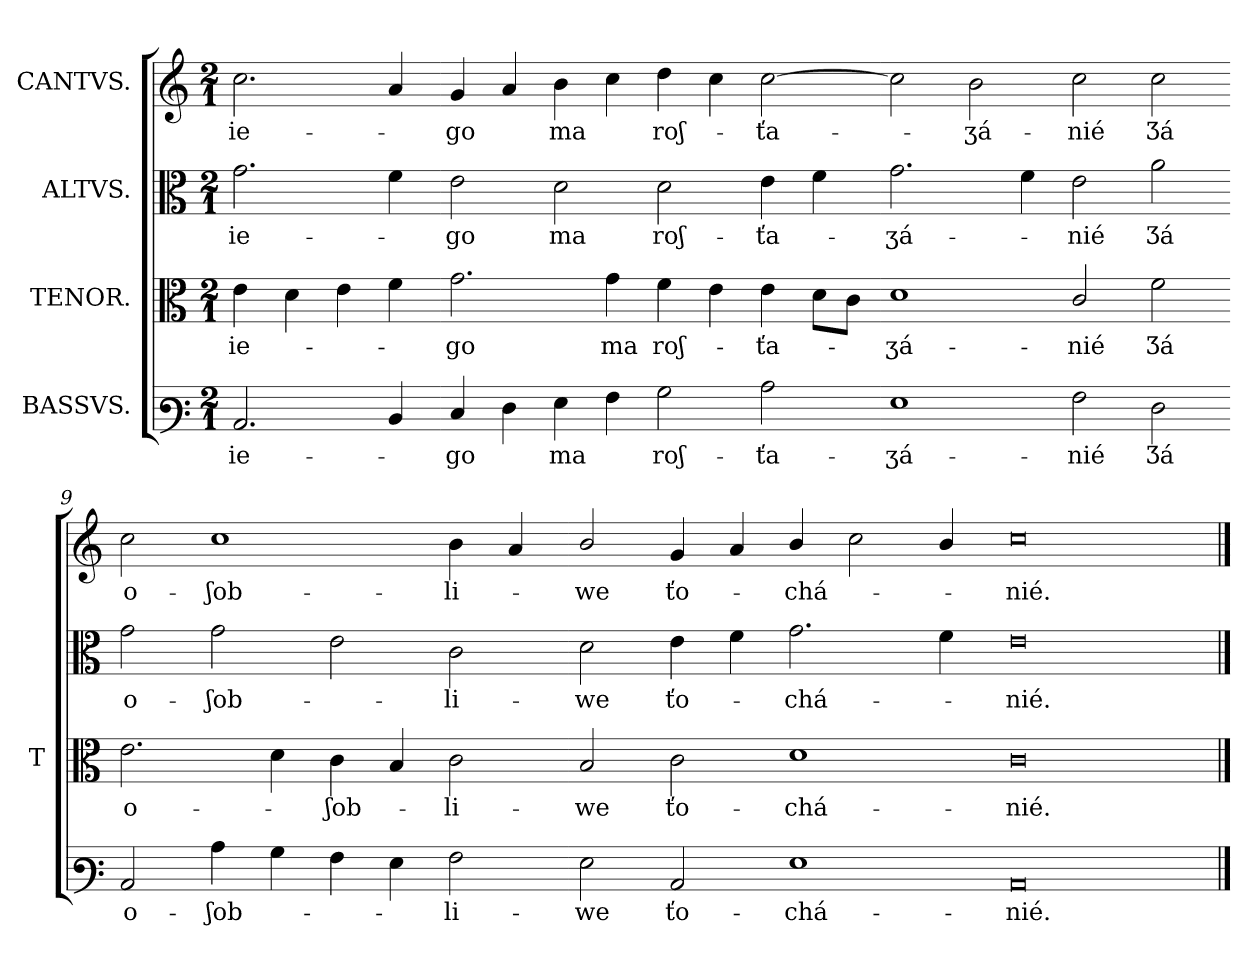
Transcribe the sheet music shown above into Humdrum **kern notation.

**kern	**text	**kern	**text	**kern	**text	**kern	**text
*part4	*part4	*part3	*part3	*part2	*part2	*part1	*part1
*staff4	*staff4	*staff3	*staff3	*staff2	*staff2	*staff1	*staff1
*I"BASSVS.	*	*I"TENOR.	*	*I"ALTVS.	*	*I"CANTVS.	*
*	*	*I'T	*	*	*	*	*
*clefF3	*	*clefC3	*	*clefC3	*	*clefG2	*
*k[]	*	*k[]	*	*k[]	*	*k[]	*
*C:	*	*C:	*	*C:	*	*C:	*
*M2/1	*	*M2/1	*	*M2/1	*	*M2/1	*
=	=	=	=	=	=	=	=
2.C	ie-	4e	ie-	2.g	ie-	2.cc	ie-
.	.	4d	.	.	.	.	.
.	.	4e	.	.	.	.	.
4D	.	4f	.	4f	.	4a	.
=7-	=7-	=7-	=7-	=7-	=7-	=7-	=7-
4E	-go	2.g	-go	2e	-go	4g	-go
4F	.	.	.	.	.	4a	.
4G	ma	.	.	2d	ma	4b	ma
4A	.	4g	ma	.	.	4cc	.
2B	roʃ-	4f	roʃ-	2d	roʃ-	4dd	roʃ-
.	.	4e	.	.	.	4cc	.
2c	-ťa-	4e	-ťa-	4e	-ťa-	[2cc	-ťa-
.	.	8d\L	.	4f	.	.	.
.	.	8c\J	.	.	.	.	.
=8-	=8-	=8-	=8-	=8-	=8-	=8-	=8-
1G	-ӡá-	1d	-ӡá-	2.g	-ӡá-	2cc]	.
.	.	.	.	.	.	2b	-ӡá-
.	.	.	.	4f	.	.	.
2A	-nié	2c/	-nié	2e	-nié	2cc	-nié
2F	Ӡá	2f	Ӡá	2a	Ӡá	2cc	Ӡá
=9-	=9-	=9-	=9-	=9-	=9-	=9-	=9-
2C	o-	2.e	o-	2g	o-	2cc	o-
4c	-ʃob-	.	.	2g	-ʃob-	1cc	-ʃob-
4B	.	4d	.	.	.	.	.
4A	.	4c	-ʃob-	2e	.	.	.
4G	.	4B	.	.	.	.	.
2A	-li-	2c	-li-	2c	-li-	4b	-li-
.	.	.	.	.	.	4a	.
=10-	=10-	=10-	=10-	=10-	=10-	=10-	=10-
2G	-we	2B	-we	2d	-we	2b/	-we
2C	ťo-	2c	ťo-	4e	ťo-	4g	ťo-
.	.	.	.	4f	.	4a	.
1G	-chá-	1d	-chá-	2.g	-chá-	4b/	-chá-
.	.	.	.	.	.	2cc	.
.	.	.	.	4f	.	4b/	.
=11-	=11-	=11-	=11-	=11-	=11-	=11-	=11-
0C/	-nié.	0c	-nié.	0e	-nié.	0cc	-nié.
==	==	==	==	==	==	==	==
*-	*-	*-	*-	*-	*-	*-	*-
